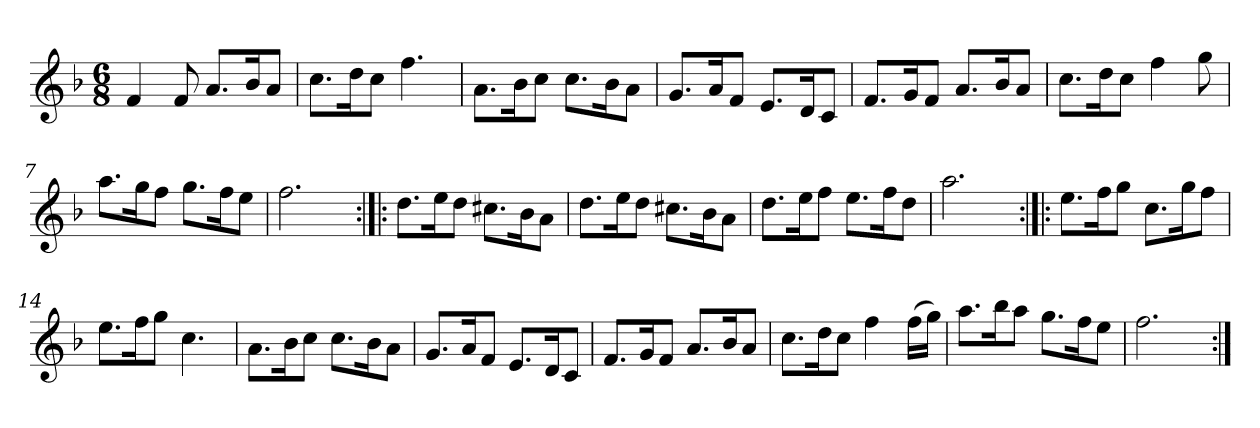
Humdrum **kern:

**kern
*part1
*staff1
*clefG2
*k[b-]
*F:
*M6/8
*MM120
=1
4f
8f
8.a/L
16b-/K
8a/J
=2
8.cc\L
16dd\K
8cc\J
4.ff
=3
8.a\L
16b-\K
8cc\J
8.cc\L
16b-\K
8a\J
=4
8.g/L
16a/K
8f/J
8.e/L
16d/K
8c/J
=5
8.f/L
16g/K
8f/J
8.a/L
16b-/K
8a/J
=6
8.cc\L
16dd\K
8cc\J
4ff
8gg
=7
8.aa\L
16gg\K
8ff\J
8.gg\L
16ff\K
8ee\J
=8
2.ff
=9:|!|:
8.dd\L
16ee\K
8dd\J
8.cc#X\L
16b-\K
8a\J
=10
8.dd\L
16ee\K
8dd\J
8.cc#X\L
16b-\K
8a\J
=11
8.dd\L
16ee\K
8ff\J
8.ee\L
16ff\K
8dd\J
=12
2.aa
=13:|!|:
8.ee\L
16ff\K
8gg\J
8.cc\L
16gg\K
8ff\J
=14
8.ee\L
16ff\K
8gg\J
4.cc
=15
8.a\L
16b-\K
8cc\J
8.cc\L
16b-\K
8a\J
=16
8.g/L
16a/K
8f/J
8.e/L
16d/K
8c/J
=17
8.f/L
16g/K
8f/J
8.a/L
16b-/K
8a/J
=18
8.cc\L
16dd\K
8cc\J
4ff
(16ff\LL
16gg\JJ)
=19
8.aa\L
16bb-\K
8aa\J
8.gg\L
16ff\K
8ee\J
=20
2.ff
=:|!
*-
